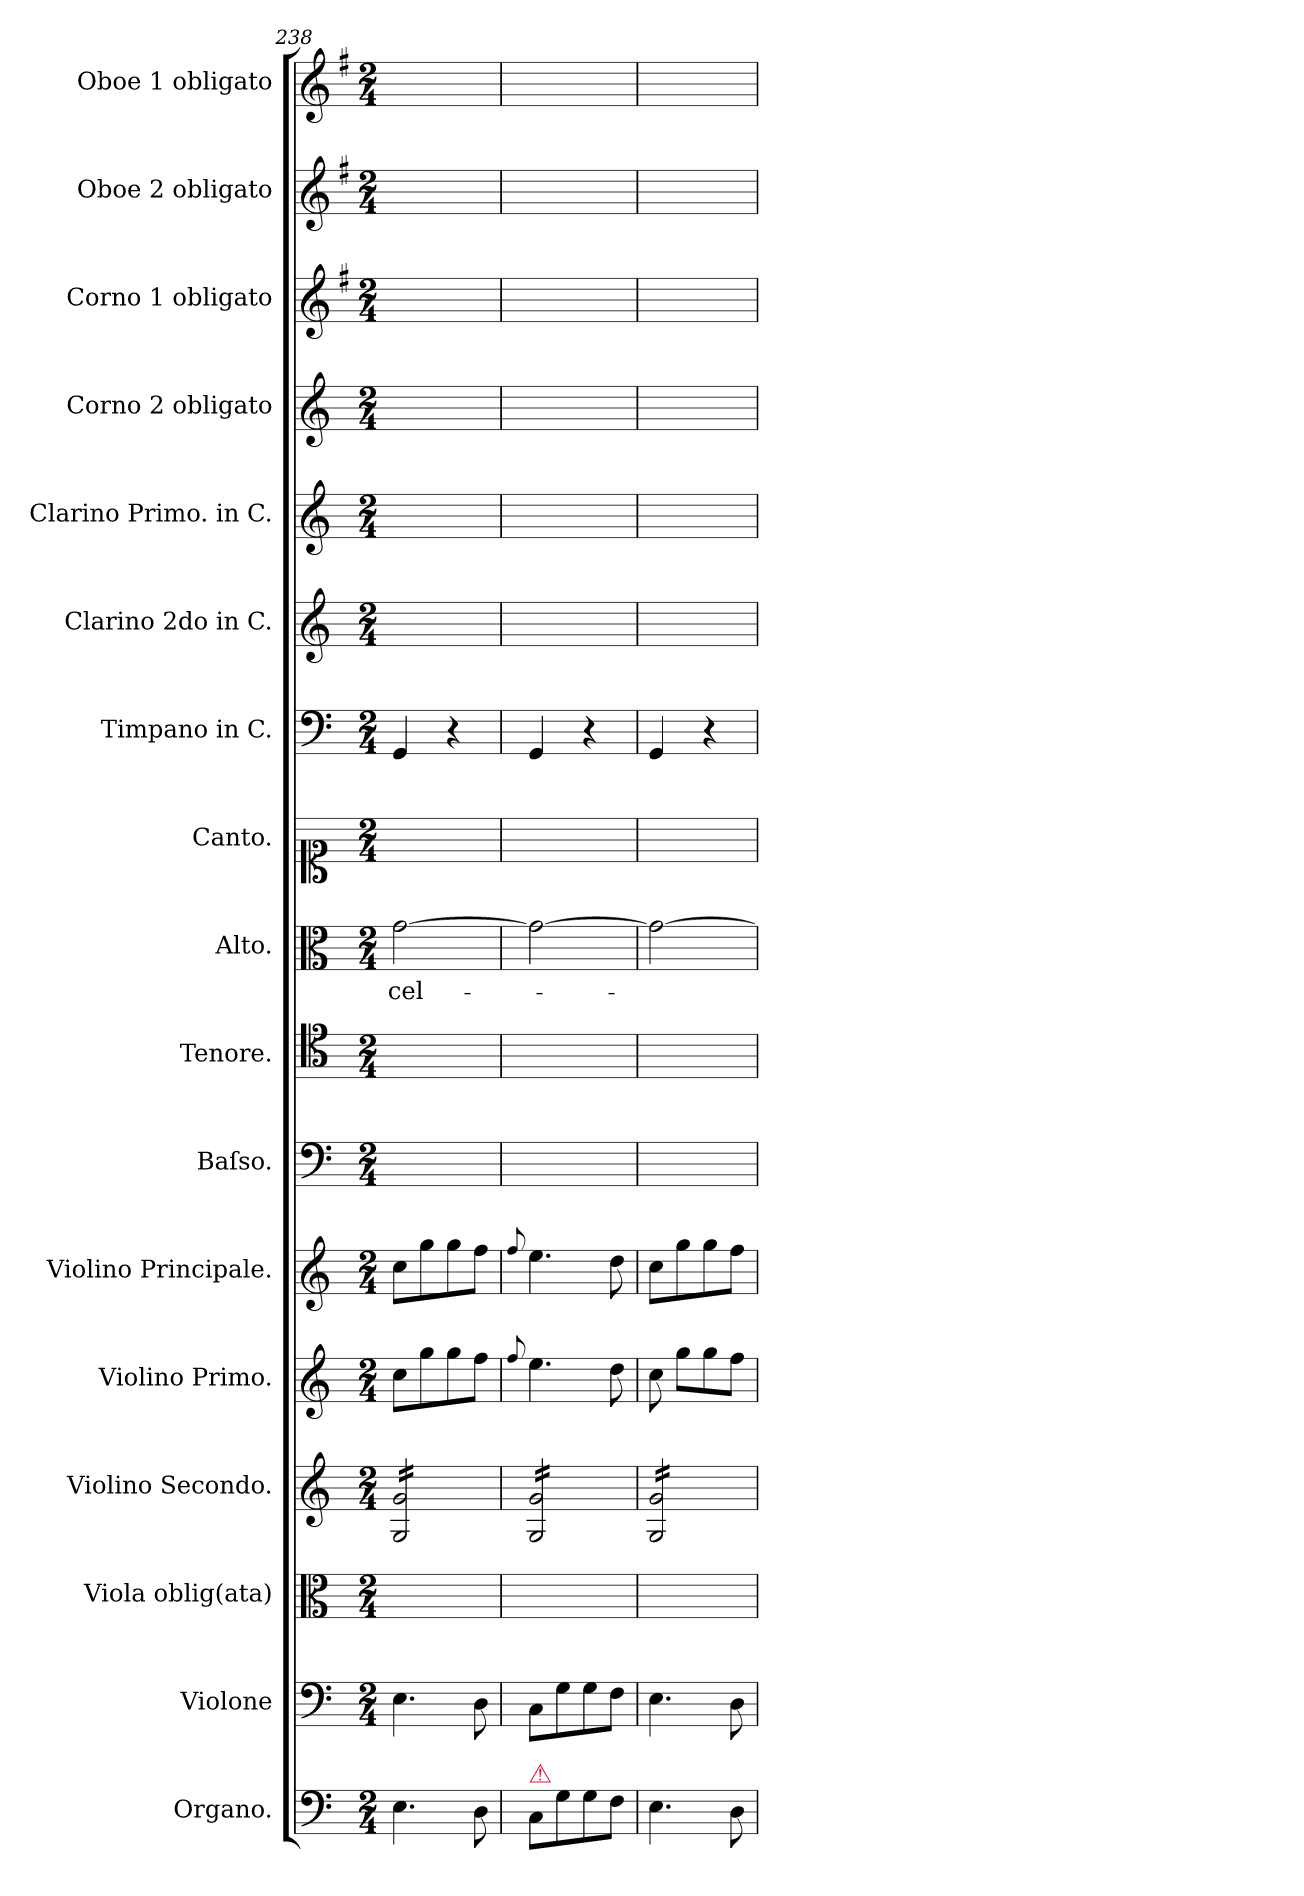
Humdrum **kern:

**kern	**kern	**kern	**kern	**kern	**kern	**kern	**text	**kern	**text	**kern	**text	**kern	**kern	**kern	**kern	**kern	**kern	**kern	**kern
*part17	*part16	*part15	*part14	*part13	*part12	*part11	*part11	*part10	*part10	*part9	*part9	*part8	*part7	*part6	*part5	*part4	*part3	*part2	*part1
*staff17	*staff16	*staff15	*staff14	*staff13	*staff12	*staff11	*staff11	*staff10	*staff10	*staff9	*staff9	*staff8	*staff7	*staff6	*staff5	*staff4	*staff3	*staff2	*staff1
*I"Organo.	*I"Violone	*I"Viola oblig(ata)	*I"Violino Secondo.	*I"Violino Primo.	*I"Violino Principale.	*I"Baſso.	*	*I"Tenore.	*	*I"Alto.	*	*I"Canto.	*I"Timpano in C.	*I"Clarino 2do in C.	*I"Clarino Primo. in C.	*I"Corno 2 obligato	*I"Corno 1 obligato	*I"Oboe 2 obligato	*I"Oboe 1 obligato
*I'Org.	*I'Vlne	*I'Vla.	*	*I'Vn I	*I'Vln. Princ.	*I'B.	*	*I'T.	*	*I'A.	*	*I'C.	*I'Timp.	*I'Clno 2 in C.	*I'Clno 1 in C	*I'[C. 2 obl.]	*I'[C. 1 obl.]	*I'[Ob. 2]	*I'[Ob. 1]
*clefF4	*clefF4	*clefC3	*clefG2	*clefG2	*clefG2	*clefF4	*	*clefC4	*	*clefC3	*	*clefC1	*clefF4	*clefG2	*clefG2	*clefG2	*clefG2	*clefG2	*clefG2
*k[]	*k[]	*k[]	*k[]	*k[]	*k[]	*k[]	*	*k[]	*	*k[]	*	*k[]	*k[]	*k[]	*k[]	*k[]	*k[f#]	*k[f#]	*k[f#]
*	*	*	*	*	*	*	*	*	*	*	*	*	*	*	*	*	*G:	*G:	*G:
*M2/4	*M2/4	*M2/4	*M2/4	*M2/4	*M2/4	*M2/4	*	*M2/4	*	*M2/4	*	*M2/4	*M2/4	*M2/4	*M2/4	*M2/4	*M2/4	*M2/4	*M2/4
=238	=238	=238	=238	=238	=238	=238	=238	=238	=238	=238	=238	=238	=238	=238	=238	=238	=238	=238	=238
*	*	*	*tremolo	*	*	*	*	*	*	*	*	*	*	*	*	*	*	*	*
4.E\	4.E\	4c/yy	16G/ 16g/LL	8cc\L	8cc\L	4.E\yy	-cel-	4.c\yy	.	[<2g\	-cel-	8cc\yy	4GG/	4G/yy	4g/yy	2ryy	2ryy	2ryy	2ryy
.	.	.	16G/ 16g/	.	.	.	.	.	.	.	.	.	.	.	.	.	.	.	.
.	.	.	16G/ 16g/	8gg\	8gg\	.	.	.	.	.	.	4gg\yy	.	.	.	.	.	.	.
.	.	.	16G/ 16g/	.	.	.	.	.	.	.	.	.	.	.	.	.	.	.	.
.	.	8ryy	16G/ 16g/	8gg\	8gg\	.	.	.	.	.	.	.	4r	4ryy	4ryy	.	.	.	.
.	.	.	16G/ 16g/	.	.	.	.	.	.	.	.	.	.	.	.	.	.	.	.
8D\	8D\	8B/yy	16G/ 16g/	8ff\J	8ff\J	8D\yy	.	8B\yy	.	.	.	8ff\yy	.	.	.	.	.	.	.
.	.	.	16G/ 16g/JJ	.	.	.	.	.	.	.	.	.	.	.	.	.	.	.	.
=239	=239	=239	=239	=239	=239	=239	=239	=239	=239	=239	=239	=239	=239	=239	=239	=239	=239	=239	=239
.	.	.	.	8qqff/	8qqff/	.	.	.	.	.	.	8qqff/yy	.	.	.	.	.	.	.
!LO:TX:a:color=crimson:t=⚠	!	!	!	!	!	!	!	!	!	!	!	!	!	!	!	!	!	!	!
8C/L	8C\L	4c/yy	16G/ 16g/LL	4.ee\	4.ee\	8C/yy	.	4.c\yy	.	2g\_<	.	4.ee\yy	4GG/	4G/yy	4g/yy	2ryy	2ryy	2ryy	2ryy
.	.	.	16G/ 16g/	.	.	.	.	.	.	.	.	.	.	.	.	.	.	.	.
8G\	8G\	.	16G/ 16g/	.	.	4G\yy	.	.	.	.	.	.	.	.	.	.	.	.	.
.	.	.	16G/ 16g/	.	.	.	.	.	.	.	.	.	.	.	.	.	.	.	.
8G\	8G\	8ryy	16G/ 16g/	.	.	.	.	.	.	.	.	.	4r	4ryy	4ryy	.	.	.	.
.	.	.	16G/ 16g/	.	.	.	.	.	.	.	.	.	.	.	.	.	.	.	.
8F\J	8F\J	8B/yy	16G/ 16g/	8dd\	8dd\	8F\yy	.	8B\yy	.	.	.	8dd\yy	.	.	.	.	.	.	.
.	.	.	16G/ 16g/JJ	.	.	.	.	.	.	.	.	.	.	.	.	.	.	.	.
=240	=240	=240	=240	=240	=240	=240	=240	=240	=240	=240	=240	=240	=240	=240	=240	=240	=240	=240	=240
4.E\	4.E\	4c/yy	16G/ 16g/LL	8cc\	8cc\L	4.E\yy	.	4.c\yy	-sis	2g\_	.	8cc\yy	4GG/	4G/yy	4g/yy	2ryy	2ryy	2ryy	2ryy
.	.	.	16G/ 16g/	.	.	.	.	.	.	.	.	.	.	.	.	.	.	.	.
.	.	.	16G/ 16g/	8gg\L	8gg\	.	.	.	.	.	.	4gg\yy	.	.	.	.	.	.	.
.	.	.	16G/ 16g/	.	.	.	.	.	.	.	.	.	.	.	.	.	.	.	.
.	.	8ryy	16G/ 16g/	8gg\	8gg\	.	.	.	.	.	.	.	4r	4ryy	4ryy	.	.	.	.
.	.	.	16G/ 16g/	.	.	.	.	.	.	.	.	.	.	.	.	.	.	.	.
8D\	8D\	8B/yy	16G/ 16g/	8ff\J	8ff\J	8D\yy	.	8B\yy	O-	.	.	8ff\yy	.	.	.	.	.	.	.
.	.	.	16G/ 16g/JJ	.	.	.	.	.	.	.	.	.	.	.	.	.	.	.	.
*	*	*	*Xtremolo	*	*	*	*	*	*	*	*	*	*	*	*	*	*	*	*
=	=	=	=	=	=	=	=	=	=	=	=	=	=	=	=	=	=	=	=
*-	*-	*-	*-	*-	*-	*-	*-	*-	*-	*-	*-	*-	*-	*-	*-	*-	*-	*-	*-
